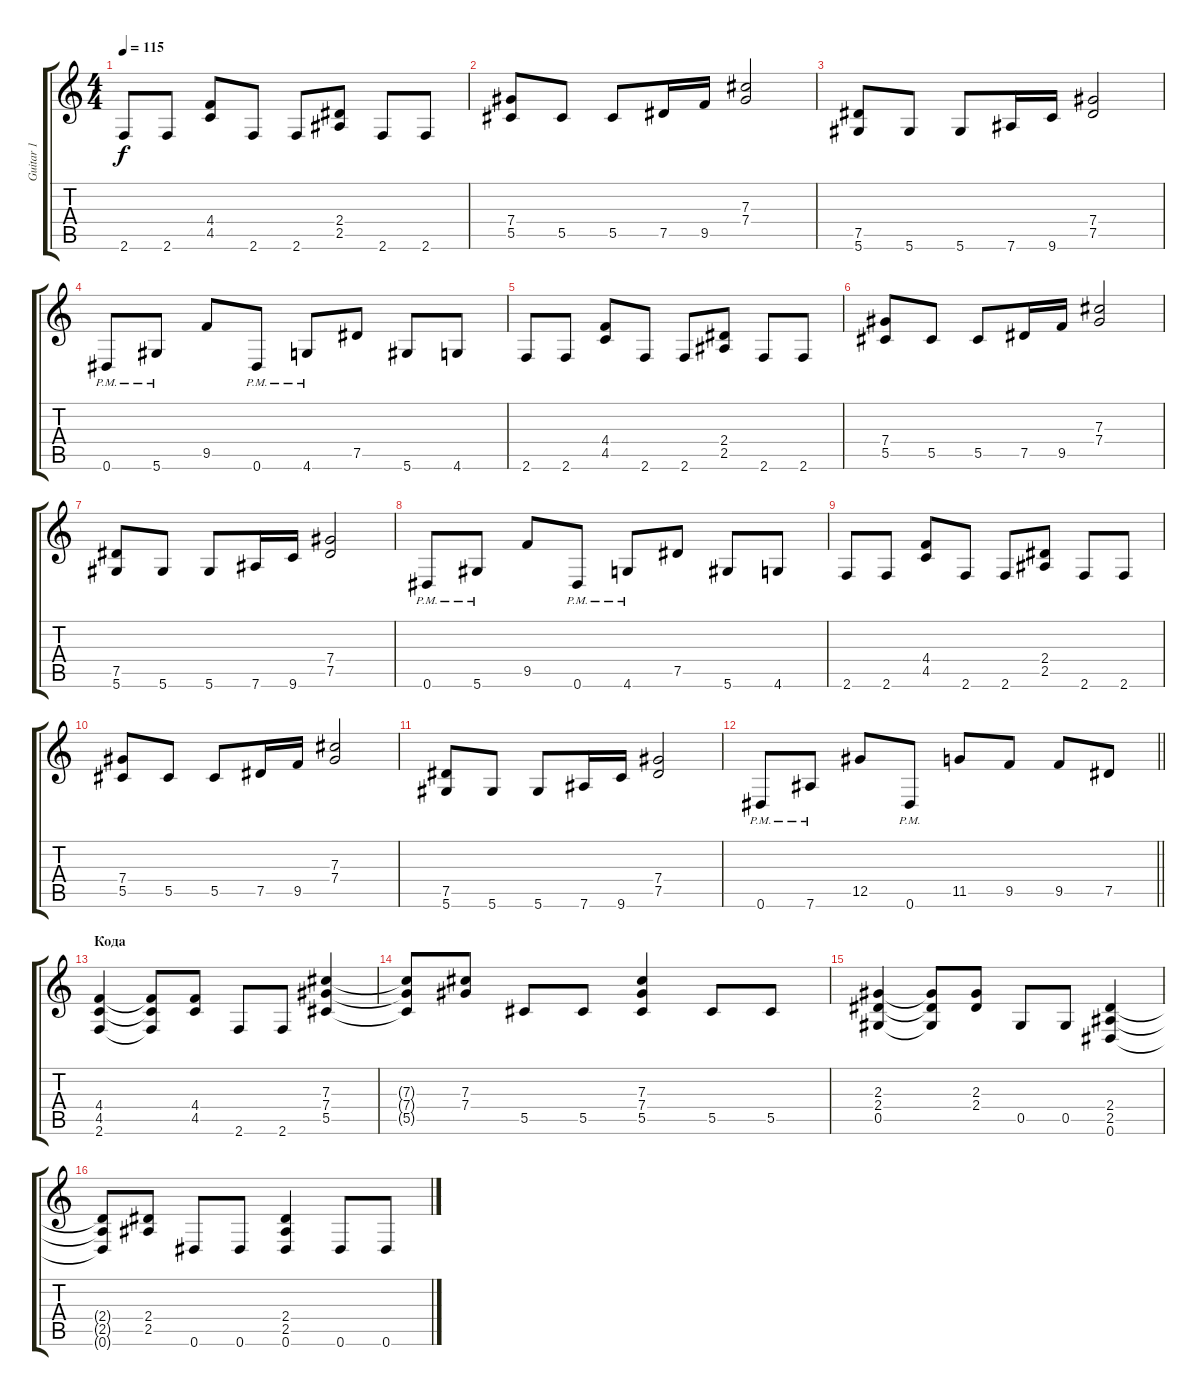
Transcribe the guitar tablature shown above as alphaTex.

\track ("Guitar 1" "Guitar 1") {instrument distortionguitar}
\staff {score tabs}
\tuning (Eb4 Bb3 Gb3 Db3 Ab2 Eb2) {hide}
\ts (4 4)
\tempo 115
\clef g2
\ks c
2.6.8{dy f} 2.6.8 (4.4 4.5).8 2.6.8 2.6.8 (2.4 2.5).8 2.6.8 2.6.8 |
(7.4 5.5).8 5.5.8 5.5.8 7.5.16 9.5.16 (7.3 7.4).2 |
(7.5 5.6).8 5.6.8 5.6.8 7.6.16 9.6.16 (7.4 7.5).2 |
0.6{pm}.8 5.6{pm}.8 9.5.8 0.6{pm}.8 4.6{pm}.8 7.5.8 5.6.8 4.6.8 |
2.6.8 2.6.8 (4.4 4.5).8 2.6.8 2.6.8 (2.4 2.5).8 2.6.8 2.6.8 |
(7.4 5.5).8 5.5.8 5.5.8 7.5.16 9.5.16 (7.3 7.4).2 |
(7.5 5.6).8 5.6.8 5.6.8 7.6.16 9.6.16 (7.4 7.5).2 |
0.6{pm}.8 5.6{pm}.8 9.5.8 0.6{pm}.8 4.6{pm}.8 7.5.8 5.6.8 4.6.8 |
2.6.8 2.6.8 (4.4 4.5).8 2.6.8 2.6.8 (2.4 2.5).8 2.6.8 2.6.8 |
(7.4 5.5).8 5.5.8 5.5.8 7.5.16 9.5.16 (7.3 7.4).2 |
(7.5 5.6).8 5.6.8 5.6.8 7.6.16 9.6.16 (7.4 7.5).2 |
\barLineRight lightlight
0.6{pm}.8 7.6{pm}.8 12.5.8 0.6{pm}.8 11.5.8 9.5.8 9.5.8 7.5.8 |
\section ("" "Кода")
(4.4 4.5 2.6).4 (4.4{t} 4.5{t} 2.6{t}).8 (4.4 4.5).8 2.6.8 2.6.8 (7.3 7.4 5.5).4 |
(7.3{t} 7.4{t} 5.5{t}).8 (7.3 7.4).8 5.5.8 5.5.8 (7.3 7.4 5.5).4 5.5.8 5.5.8 |
(2.3 2.4 0.5).4 (2.3{t} 2.4{t} 0.5{t}).8 (2.3 2.4).8 0.5.8 0.5.8 (2.4 2.5 0.6).4 |
(2.4{t} 2.5{t} 0.6{t}).8 (2.4 2.5).8 0.6.8 0.6.8 (2.4 2.5 0.6).4 0.6.8 0.6.8
